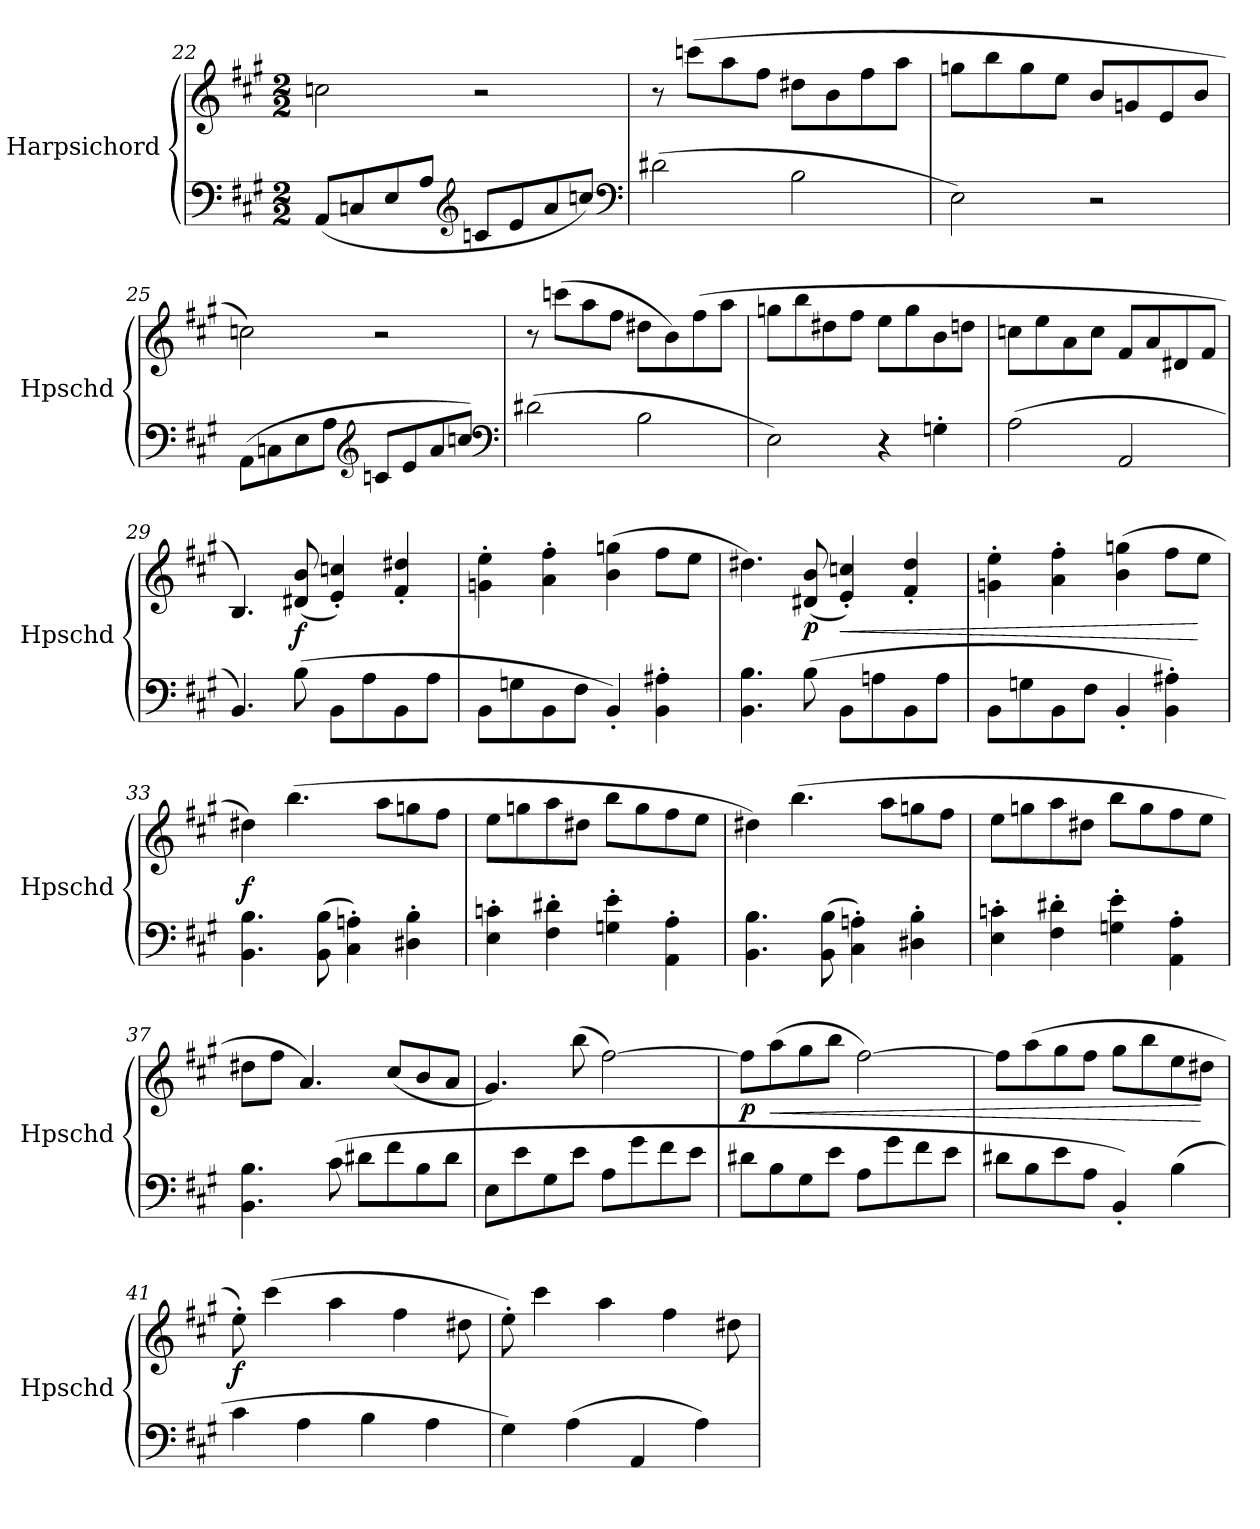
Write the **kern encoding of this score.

**kern	**kern	**dynam
*part1	*part1	*part1
*staff2	*staff1	*staff1/2
*I"Harpsichord	*	*
*I'Hpschd	*	*
*clefF4	*clefG2	*
*k[f#c#g#]	*k[f#c#g#]	*
*A:	*A:	*
*M2/2	*M2/2	*
=22	=22	=22
(8AA/L	2ccn\	.
8Cn/	.	.
8E/	.	.
8A/J	.	.
*clefG2	*	*
8cn/L	2r	.
8e/	.	.
8a/	.	.
8ccn/J)	.	.
*clefF4	*	*
=23	=23	=23
(2d#X\	8r	.
.	(8cccn\L	.
.	8aa\	.
.	8ff#\J	.
2B\	8dd#X\L	.
.	8b\	.
.	8ff#\	.
.	8aa\J	.
=24	=24	=24
2E\)	8ggn\L	.
.	8bb\	.
.	8gg\	.
.	8ee\J	.
2r	8b/L	.
.	8gn/	.
.	8e/	.
.	8b/J	.
=25	=25	=25
(8AA\L	2ccn\)	.
8Cn\	.	.
8E\	.	.
8A\J	.	.
*clefG2	*	*
8cn/L	2r	.
8e/	.	.
8a/	.	.
8ccn/J)	.	.
*clefF4	*	*
=26	=26	=26
(2d#X\	8r	.
.	(8cccn\L	.
.	8aa\	.
.	8ff#\J	.
2B\	8dd#X\L	.
.	8b\)	.
.	(8ff#\	.
.	8aa\J	.
=27	=27	=27
2E\)	8ggn\L	.
.	8bb\	.
.	8dd#X\	.
.	8ff#\J	.
4r	8ee\L	.
.	8gg\	.
4Gn'\	8b\	.
.	8ddn\J	.
=28	=28	=28
(2A\	8ccn\L	.
.	8ee\	.
.	8a\	.
.	8cc\J	.
2AA/	8f#/L	.
.	8a/	.
.	8d#X/	.
.	8f#/J	.
=29	=29	=29
4.BB/)	4.B/)	.
(8B\	(8d#X/ 8b/	f
8BB\L	4e'/ 4ccn'/)	.
8A\	.	.
8BB\	4f#'/ 4dd#X'/	.
8A\J	.	.
=30	=30	=30
8BB\L	4gn'\ 4ee'\	.
8Gn\	.	.
8BB\	4a'\ 4ff#'\	.
8F#\J	.	.
4BB'/)	(4b\ 4ggn\	.
4BB'\ 4A#X'\	8ff#\L	.
.	8ee\J	.
=31	=31	=31
4.BB\ 4.B\	4.dd#X\)	.
(8B\	(8d#X/ 8b/	p
8BB\L	4e'/ 4ccn'/)	<
8An\	.	.
8BB\	4f#'/ 4dd#'/	.
8A\J	.	.
=32	=32	=32
8BB\L	4gn'\ 4ee'\	.
8Gn\	.	.
8BB\	4a'\ 4ff#'\	.
8F#\J	.	.
4BB'/	(4b\ 4ggn\	.
4BB'\ 4A#X'\)	8ff#\L	.
.	8ee\J	[
=33	=33	=33
4.BB\ 4.B\	4dd#X\)	f
.	(4.bb\	.
(8BB\ 8B\	.	.
4C#'\ 4An'\)	.	.
.	8aa\L	.
4D#X'\ 4B'\	8ggn\	.
.	8ff#\J	.
=34	=34	=34
4E'\ 4cn'\	8ee\L	.
.	8ggn\	.
4F#'\ 4d#X'\	8aa\	.
.	8dd#X\J	.
4Gn'\ 4e'\	8bb\L	.
.	8gg\	.
4AA'\ 4A'\	8ff#\	.
.	8ee\J	.
=35	=35	=35
4.BB\ 4.B\	4dd#X\)	.
.	(4.bb\	.
(8BB\ 8B\	.	.
4C#'\ 4An'\)	.	.
.	8aa\L	.
4D#X'\ 4B'\	8ggn\	.
.	8ff#\J	.
=36	=36	=36
4E'\ 4cn'\	8ee\L	.
.	8ggn\	.
4F#'\ 4d#X'\	8aa\	.
.	8dd#X\J	.
4Gn'\ 4e'\	8bb\L	.
.	8gg\	.
4AA'\ 4A'\	8ff#\	.
.	8ee\J	.
=37	=37	=37
4.BB\ 4.B\	8dd#X\L	.
.	8ff#\J	.
.	4.a/)	.
(8c#\	.	.
8d#X\L	.	.
8f#\	(8cc#/L	.
8B\	8b/	.
8d#\J	8a/J	.
=38	=38	=38
8E\L	4.g#/)	.
8e\	.	.
8G#\	.	.
8e\J	(8bb\	.
8A\L	[2ff#\)	.
8g#\	.	.
8f#\	.	.
8e\J	.	.
=39	=39	=39
8d#X\L	8ff#\L]	p
8B\	(8aa\	<
8G#\	8gg#\	.
8e\J	8bb\J	.
8A\L	[2ff#\)	.
8g#\	.	.
8f#\	.	.
8e\J	.	.
=40	=40	=40
8d#X\L	8ff#\L]	.
8B\	(8aa\	.
8e\	8gg#\	.
8A\J	8ff#\J	.
4BB'/)	8gg#\L	.
.	8bb\	.
(4B\	8ee\	.
.	8dd#X\J	[
=41	=41	=41
4c#\	8ee'\)	f
.	(4ccc#\	.
4A\	.	.
.	4aa\	.
4B\	.	.
.	4ff#\	.
4A\	.	.
.	8dd#X\	.
=42	=42	=42
4G#\)	8ee'\)	.
.	4ccc#\	.
(4A\	.	.
.	4aa\	.
4AA/	.	.
.	4ff#\	.
4A\)	.	.
.	8dd#X\	.
=	=	=
*-	*-	*-
